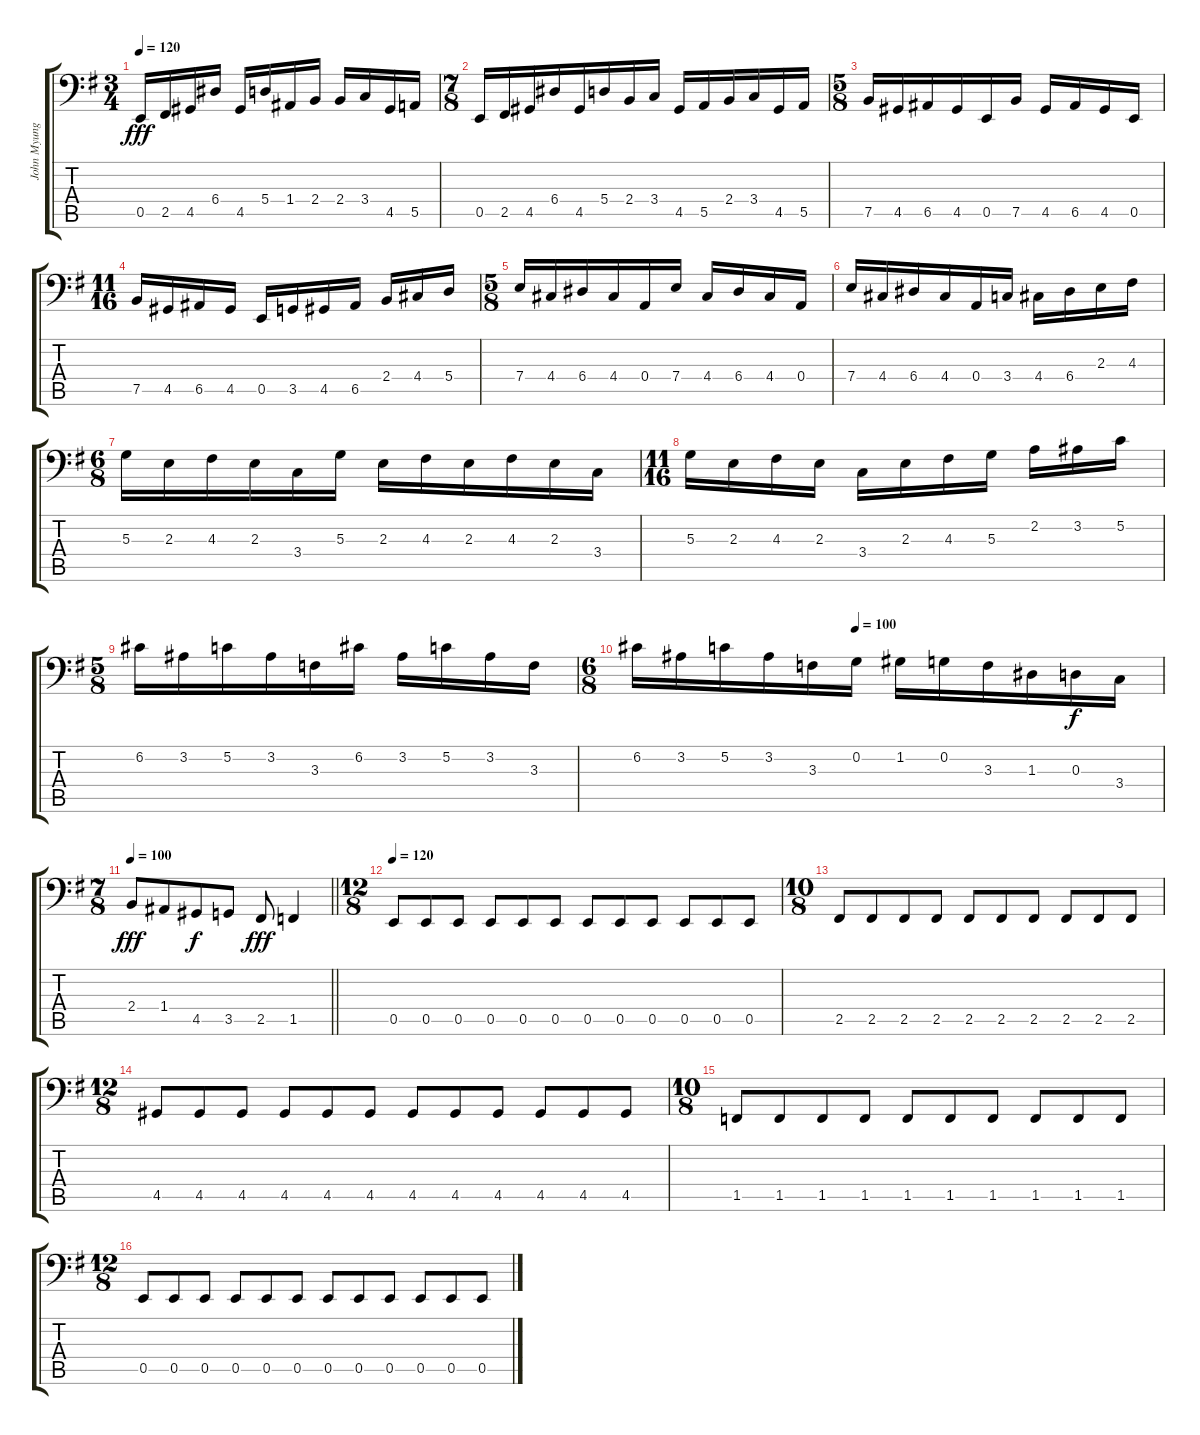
\track ("John Myung - Bass 6 Strings" "John Myung") {instrument electricbassfinger}
\staff {score tabs}
\tuning (C3 G2 D2 A1 E1 B0) {hide}
\ts (3 4)
\tempo 120
\clef f4
\ks g
0.5.16{dy fff} 2.5.16 4.5.16 6.4.16 4.5.16 5.4.16 1.4.16 2.4.16 2.4.16 3.4.16 4.5.16 5.5.16 |
\ts (7 8)
0.5.16 2.5.16 4.5.16 6.4.16 4.5.16 5.4.16 2.4.16 3.4.16 4.5.16 5.5.16 2.4.16 3.4.16 4.5.16 5.5.16 |
\ts (5 8)
7.5.16 4.5.16 6.5.16 4.5.16 0.5.16 7.5.16 4.5.16 6.5.16 4.5.16 0.5.16 |
\ts (11 16)
7.5.16 4.5.16 6.5.16 4.5.16 0.5.16 3.5.16 4.5.16 6.5.16 2.4.16 4.4.16 5.4.16 |
\ts (5 8)
7.4.16 4.4.16 6.4.16 4.4.16 0.4.16 7.4.16 4.4.16 6.4.16 4.4.16 0.4.16 |
7.4.16 4.4.16 6.4.16 4.4.16 0.4.16 3.4.16 4.4.16 6.4.16 2.3.16 4.3.16 |
\ts (6 8)
5.3.16 2.3.16 4.3.16 2.3.16 3.4.16 5.3.16 2.3.16 4.3.16 2.3.16 4.3.16 2.3.16 3.4.16 |
\ts (11 16)
5.3.16 2.3.16 4.3.16 2.3.16 3.4.16 2.3.16 4.3.16 5.3.16 2.2.16 3.2.16 5.2.16 |
\ts (5 8)
6.2.16 3.2.16 5.2.16 3.2.16 3.3.16 6.2.16 3.2.16 5.2.16 3.2.16 3.3.16 |
\ts (6 8)
\tempo (100 0.4166666666666667)
6.2.16 3.2.16 5.2.16 3.2.16 3.3.16 0.2.16 1.2.16 0.2.16 3.3.16 1.3.16 0.3.16{dy f} 3.4.16 |
\ts (7 8)
\tempo 100
\barLineRight lightlight
2.4.8{dy fff} 1.4.8 4.5.8{dy f} 3.5.8 2.5.8{dy fff} 1.5.4 |
\ts (12 8)
\tempo 120
0.5.8 0.5.8 0.5.8 0.5.8 0.5.8 0.5.8 0.5.8 0.5.8 0.5.8 0.5.8 0.5.8 0.5.8 |
\ts (10 8)
2.5.8 2.5.8 2.5.8 2.5.8 2.5.8 2.5.8 2.5.8 2.5.8 2.5.8 2.5.8 |
\ts (12 8)
4.5.8 4.5.8 4.5.8 4.5.8 4.5.8 4.5.8 4.5.8 4.5.8 4.5.8 4.5.8 4.5.8 4.5.8 |
\ts (10 8)
1.5.8 1.5.8 1.5.8 1.5.8 1.5.8 1.5.8 1.5.8 1.5.8 1.5.8 1.5.8 |
\ts (12 8)
0.5.8 0.5.8 0.5.8 0.5.8 0.5.8 0.5.8 0.5.8 0.5.8 0.5.8 0.5.8 0.5.8 0.5.8
